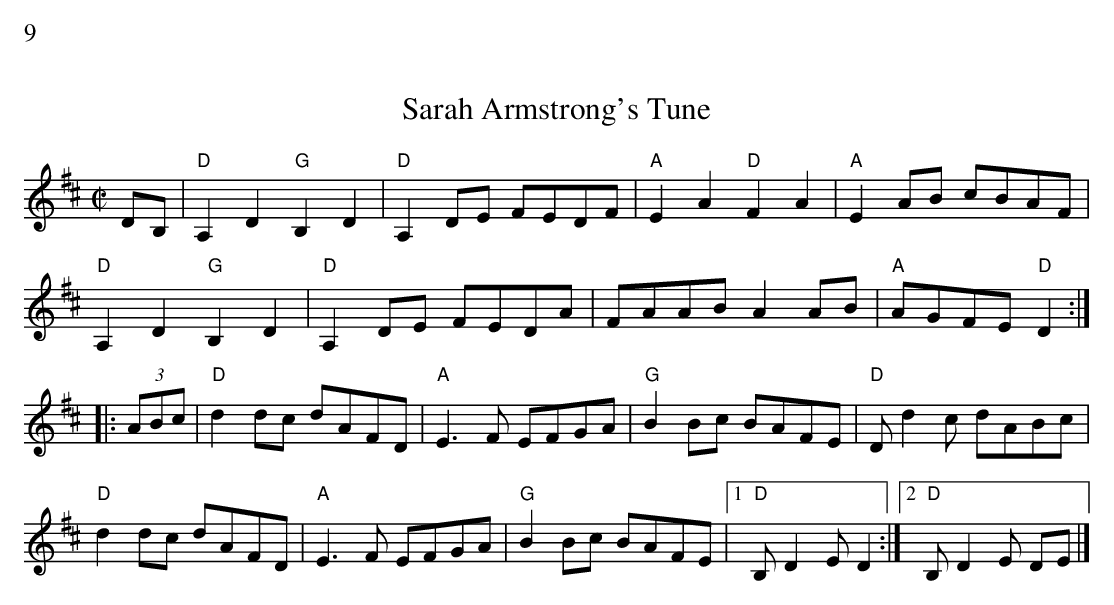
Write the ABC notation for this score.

X:1
%%text 9
T:Sarah Armstrong's Tune
M:C|
L:1/8
K:D
DB,|"D"A,2D2"G"B,2D2|"D"A,2DE FEDF|"A"E2A2 "D"F2A2|"A"E2AB cBAF|
"D"A,2D2"G"B,2D2|"D"A,2DE FEDA|FAAB A2AB|"A"AGFE"D"D2:|
|:(3ABc|"D"d2dc dAFD|"A"E3F EFGA|"G"B2Bc BAFE|"D"D d2c dABc|
"D"d2dc dAFD|"A"E3F EFGA|"G"B2Bc BAFE|1"D"B,D2ED2:|2"D"B,D2E DE|]
